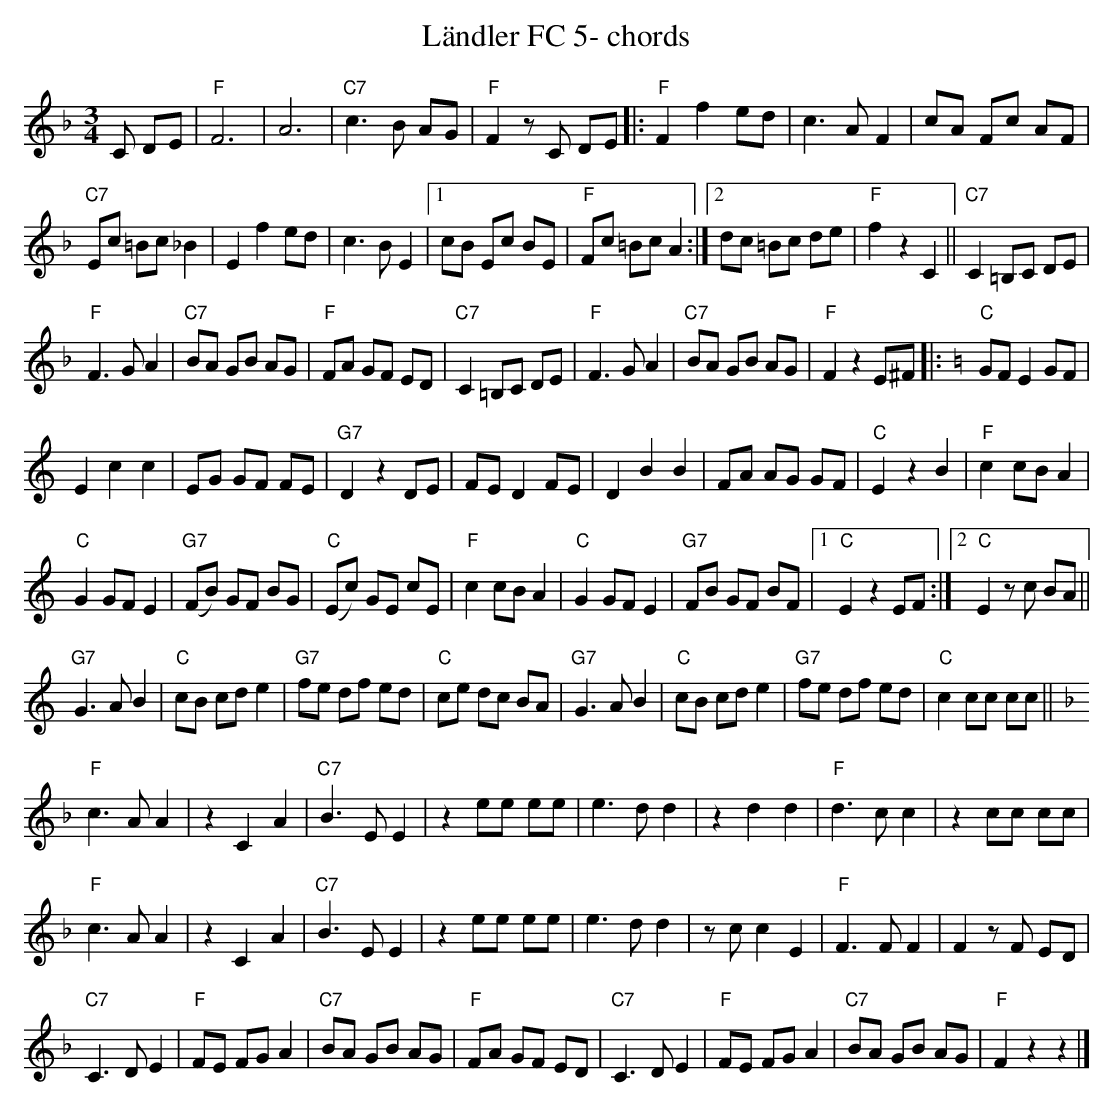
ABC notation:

X:1
T:L\"andler FC 5- chords
M:3/4
L:1/8
K:Fmaj%%MIDI gchordon
C DE | "F"F6 | A6 | "C7"c3B AG | "F"F2zC DE |: "F"F2f2 ed | c3A F2 | cA Fc AF |
"C7"Ec =Bc _B2 | E2 f2 ed | c3B E2 |1 cB Ec BE | "F"Fc =Bc A2 :|2 dc =Bc de | "F"f2z2C2 || "C7"C2 =B,C DE |
"F"F3G A2 | "C7"BA GB AG | "F"FA GF ED | "C7"C2 =B,C DE | "F"F3G A2 | "C7"BA GB AG | "F"F2z2E^F |: [K:Cmaj] "C"GF E2 GF |
E2c2c2 | EG GF FE | "G7"D2z2DE | FE D2 FE | D2B2B2 | FA AG GF | "C"E2z2B2 | "F"c2cB A2 |
"C"G2GF E2 | "G7"(FB) GF BG | "C"(Ec) GE cE | "F"c2 cB A2 | "C"G2 GF E2 | "G7"FB GF BF |1 "C"E2z2 EF :|2 "C"E2zc BA ||
"G7"G3A B2 | "C"cB cd e2 | "G7"fe df ed | "C"ce dc BA | "G7"G3AB2 | "C"cB cd e2 | "G7"fe df ed | "C"c2 cc cc || [K:Fmaj]
"F"c3AA2 | z2C2A2 | "C7"B3EE2 | z2ee ee | e3dd2 | z2d2d2 | "F"d3cc2 | z2 cc cc |
"F"c3AA2 | z2C2A2 | "C7"B3EE2 | z2ee ee | e3dd2 | zc c2E2 | "F"F3FF2 | F2zF ED |
"C7"C3DE2 | "F"FE FG A2 | "C7"BA GB AG | "F"FA GF ED | "C7"C3D E2 | "F"FE FG A2 | "C7"BA GB AG | "F"F2z2z2 |]
